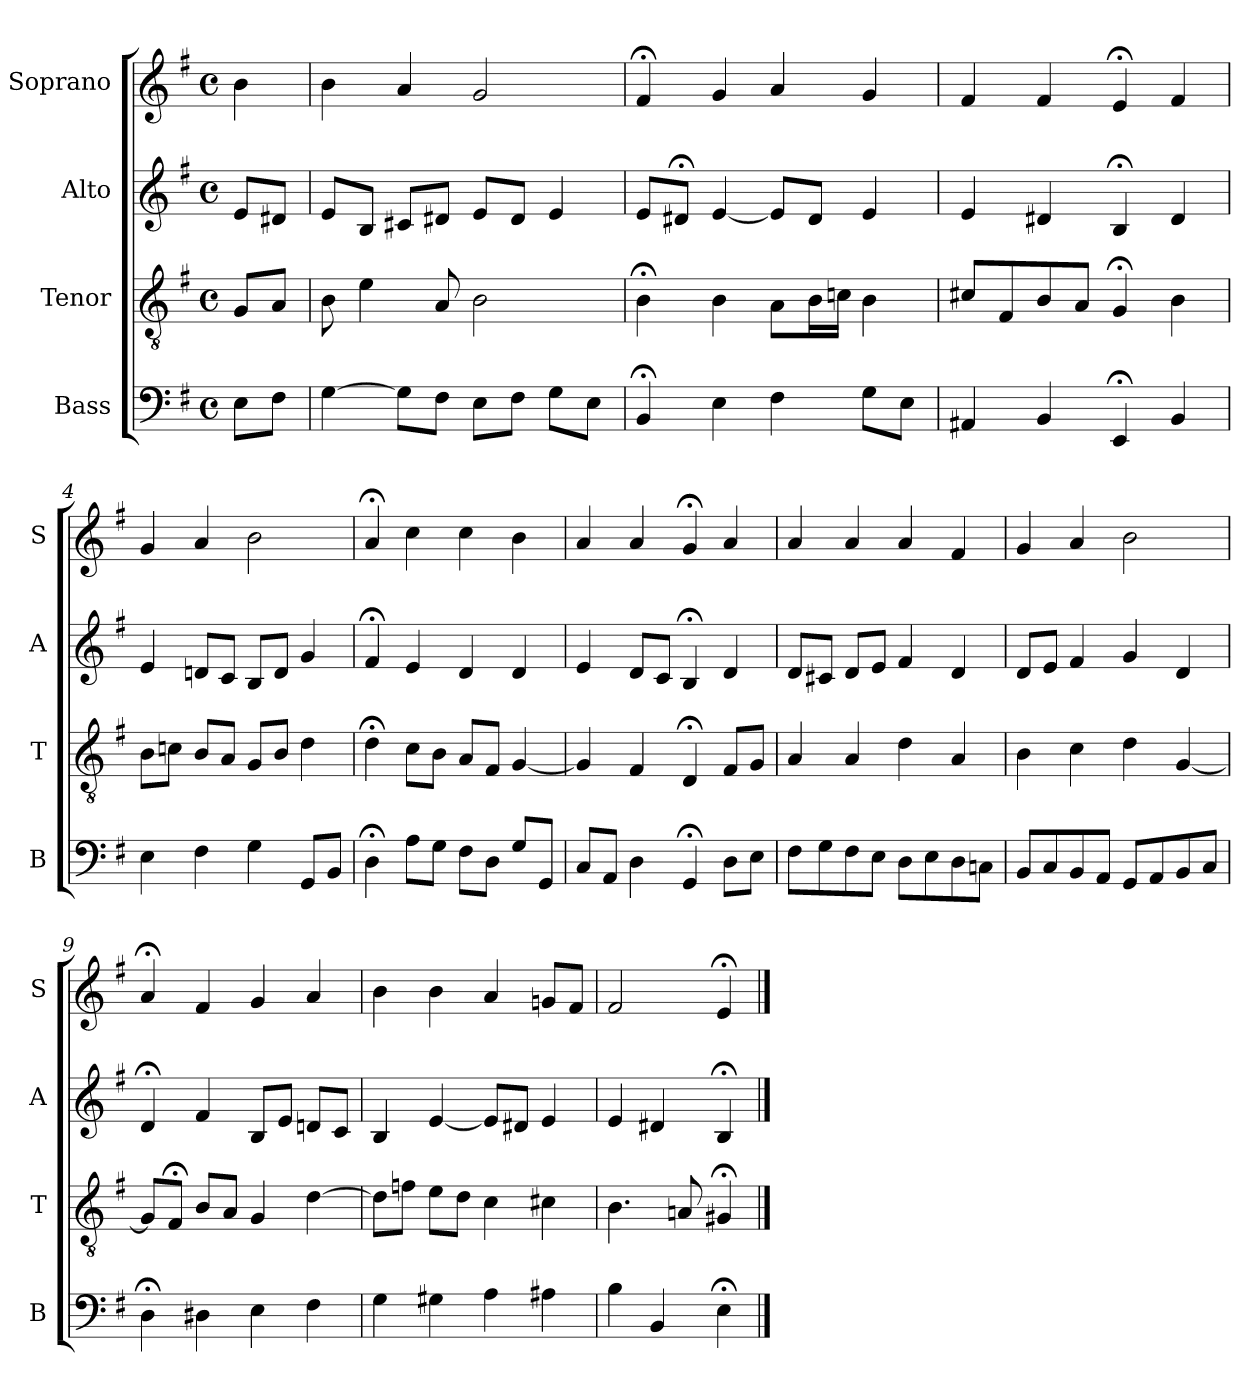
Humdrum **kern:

**kern	**kern	**kern	**kern
*part4	*part3	*part2	*part1
*staff4	*staff3	*staff2	*staff1
*I"Bass	*I"Tenor	*I"Alto	*I"Soprano
*I'B	*I'T	*I'A	*I'S
*clefF4	*clefGv2	*clefG2	*clefG2
*k[f#]	*k[f#]	*k[f#]	*k[f#]
*e:	*e:	*e:	*e:
*M4/4	*M4/4	*M4/4	*M4/4
*met(c)	*met(c)	*met(c)	*met(c)
*MM100	*MM100	*MM100	*MM100
=	=	=	=
8EL	8GL	8eL	4b
8F#J	8AJ	8d#XJ	.
=1	=1	=1	=1
[4G	8B	8eL	4b
.	4e	8BJ	.
8GL]	.	8c#XL	4a
8F#J	8A	8d#XJ	.
8EL	2B	8eL	2g
8F#J	.	8d#J	.
8GL	.	4e	.
8EJ	.	.	.
=2	=2	=2	=2
4BB;<	4B;<	8eL	4f#;<
.	.	8d#X;<J	.
4E	4B	[4e	4g
4F#	8AL	8eL]	4a
.	16BL	8d#J	.
.	16cnJJ	.	.
8GL	4B	4e	4g
8EJ	.	.	.
=3	=3	=3	=3
4AA#X	8c#XL	4e	4f#
.	8F#	.	.
4BB	8B	4d#X	4f#
.	8AJ	.	.
4EE;<	4G;<	4B;<	4e;<
4BB	4B	4d#	4f#
=4	=4	=4	=4
4E	8BL	4e	4g
.	8cnJ	.	.
4F#	8BL	8dnL	4a
.	8AJ	8cJ	.
4G	8GL	8BL	2b
.	8BJ	8dJ	.
8GGL	4d	4g	.
8BBJ	.	.	.
=5	=5	=5	=5
4D;<	4d;<	4f#;<	4a;<
8AL	8cL	4e	4cc
8GJ	8BJ	.	.
8F#L	8AL	4d	4cc
8DJ	8F#J	.	.
8GL	[4G	4d	4b
8GGJ	.	.	.
=6	=6	=6	=6
8CL	4G]	4e	4a
8AAJ	.	.	.
4D	4F#	8dL	4a
.	.	8cJ	.
4GG;<	4D;<	4B;<	4g;<
8DL	8F#L	4d	4a
8EJ	8GJ	.	.
=7	=7	=7	=7
8F#L	4A	8dL	4a
8G	.	8c#XJ	.
8F#	4A	8dL	4a
8EJ	.	8eJ	.
8DL	4d	4f#	4a
8E	.	.	.
8D	4A	4d	4f#
8CnJ	.	.	.
=8	=8	=8	=8
8BBL	4B	8dL	4g
8C	.	8eJ	.
8BB	4c	4f#	4a
8AAJ	.	.	.
8GGL	4d	4g	2b
8AA	.	.	.
8BB	[4G	4d	.
8CJ	.	.	.
=9	=9	=9	=9
4D;<	8GL]	4d;<	4a;<
.	8F#;<J	.	.
4D#X	8BL	4f#	4f#
.	8AJ	.	.
4E	4G	8BL	4g
.	.	8eJ	.
4F#	[4d	8dnL	4a
.	.	8cJ	.
=10	=10	=10	=10
4G	8dL]	4B	4b
.	8fnJ	.	.
4G#X	8eL	[4e	4b
.	8dJ	.	.
4A	4c	8eL]	4a
.	.	8d#XJ	.
4A#X	4c#X	4e	8gnL
.	.	.	8f#J
=11	=11	=11	=11
4B	4.B	4e	2f#
4BB	.	4d#X	.
.	8An	.	.
4E;<	4G#X;<	4B;<	4e;<
==	==	==	==
*-	*-	*-	*-
